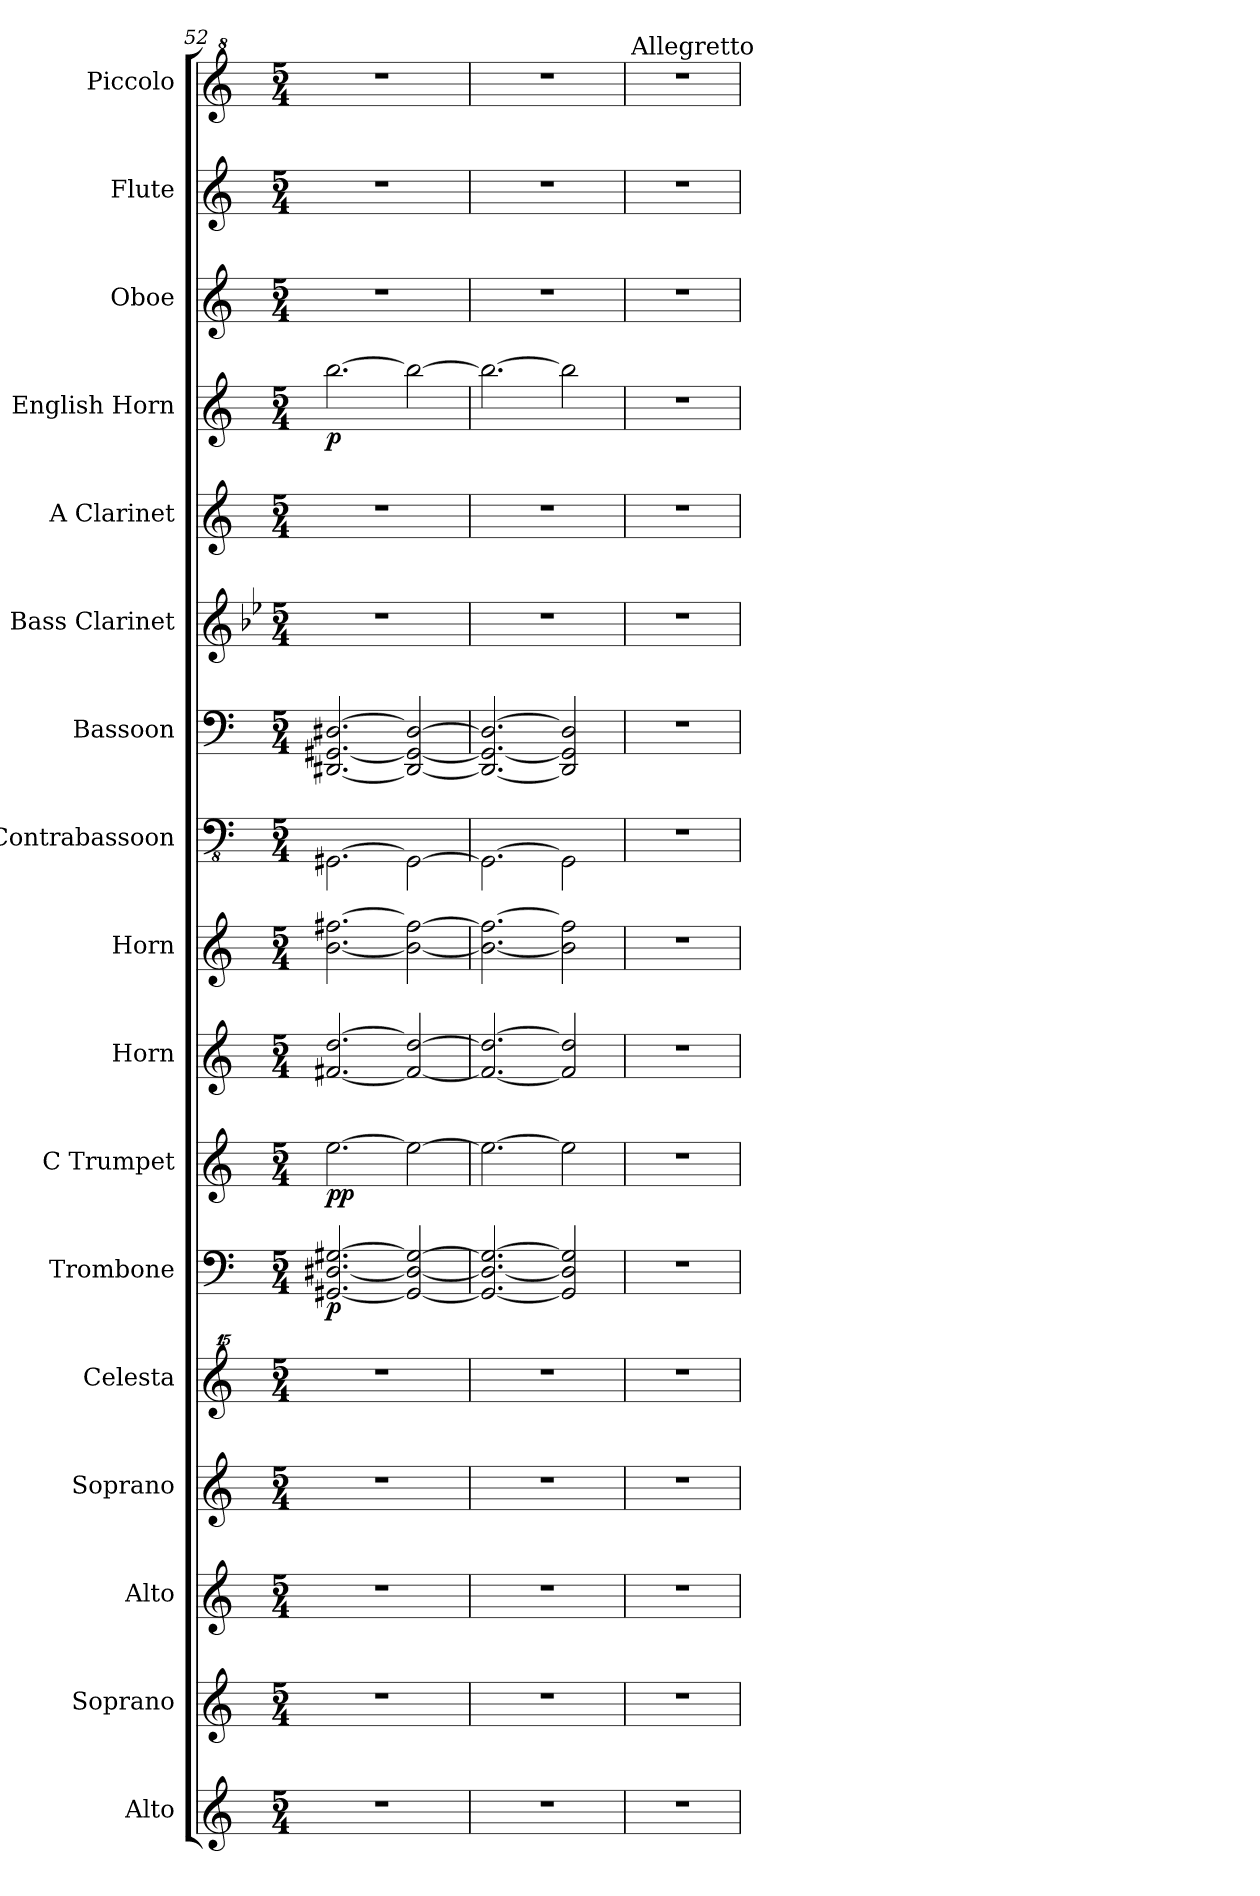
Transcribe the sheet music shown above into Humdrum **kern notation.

**kern	**kern	**kern	**kern	**kern	**kern	**dynam	**kern	**dynam	**kern	**kern	**kern	**kern	**kern	**kern	**kern	**dynam	**kern	**kern	**kern
*part17	*part16	*part15	*part14	*part13	*part12	*part12	*part11	*part11	*part10	*part9	*part8	*part7	*part6	*part5	*part4	*part4	*part3	*part2	*part1
*staff17	*staff16	*staff15	*staff14	*staff13	*staff12	*staff12	*staff11	*staff11	*staff10	*staff9	*staff8	*staff7	*staff6	*staff5	*staff4	*staff4	*staff3	*staff2	*staff1
*I"Alto	*I"Soprano	*I"Alto	*I"Soprano	*I"Celesta	*I"Trombone	*	*I"C Trumpet	*	*I"Horn	*I"Horn	*I"Contrabassoon	*I"Bassoon	*I"Bass Clarinet	*I"A Clarinet	*I"English Horn	*	*I"Oboe	*I"Flute	*I"Piccolo
*I'A.	*I'S.	*I'A.	*I'S.	*I'Cel.	*I'Trb.	*	*I'C Tpt.	*	*I'Hn.	*I'Hn.	*I'Cbsn.	*I'Bsn.	*I'B. Cl.	*I'A Cl.	*I'E. Hn.	*	*I'Ob.	*I'Fl.	*I'Picc.
!!LO:PB:g=z
*clefG2	*clefG2	*clefG2	*clefG2	*clefG^^2	*clefF4	*	*clefG2	*	*clefG2	*clefG2	*clefFv4	*clefF4	*clefG2	*clefG2	*clefG2	*	*clefG2	*clefG2	*clefG^2
*	*	*	*	*	*	*	*	*	*ITrd4c7	*ITrd4c7	*ITrd7c12	*	*ITrd8c14	*ITrd2c3	*ITrd4c7	*	*	*	*ITrd-7c-12
*k[]	*k[]	*k[]	*k[]	*k[]	*k[]	*	*k[]	*	*k[b-]	*k[b-]	*k[]	*k[]	*k[b-e-]	*k[f#c#g#]	*k[b-]	*	*k[]	*k[]	*k[]
*C:	*C:	*C:	*C:	*C:	*C:	*	*C:	*	*F:	*F:	*C:	*C:	*B-:	*A:	*F:	*	*C:	*C:	*C:
*M5/4	*M5/4	*M5/4	*M5/4	*M5/4	*M5/4	*	*M5/4	*	*M5/4	*M5/4	*M5/4	*M5/4	*M5/4	*M5/4	*M5/4	*	*M5/4	*M5/4	*M5/4
=52	=52	=52	=52	=52	=52	=52	=52	=52	=52	=52	=52	=52	=52	=52	=52	=52	=52	=52	=52
!	!	!	!	!	!	!LO:DY:b	!	!LO:DY:b	!	!	!	!	!	!	!	!LO:DY:b	!	!	!
4%5r	4%5r	4%5r	4%5r	4%5r	[2.GG#X/ [2.D#X/ [2.G#X/	p	[2.ee\	pp	[2.Bn/ [2.g/	[2.e\ [2.bn\	[2.GGGG#X\	[2.DD#X/ [2.GG#X/ [2.D#X/	4%5r	4%5r	[2.ee\	p	4%5r	4%5r	4%5r
.	.	.	.	.	2GG#/_ 2D#/_ 2G#/_	.	2ee\_	.	2B/_ 2g/_	2e\_ 2b\_	2GGGG#\_	2DD#/_ 2GG#/_ 2D#/_	.	.	2ee\_	.	.	.	.
=53	=53	=53	=53	=53	=53	=53	=53	=53	=53	=53	=53	=53	=53	=53	=53	=53	=53	=53	=53
4%5r	4%5r	4%5r	4%5r	4%5r	2.GG#/_ 2.D#/_ 2.G#/_	.	2.ee\_	.	2.B/_ 2.g/_	2.e\_ 2.b\_	2.GGGG#\_	2.DD#/_ 2.GG#/_ 2.D#/_	4%5r	4%5r	2.ee\_	.	4%5r	4%5r	4%5r
.	.	.	.	.	2GG#/] 2D#/] 2G#/]	.	2ee\]	.	2B/] 2g/]	2e\] 2b\]	2GGGG#\]	2DD#/] 2GG#/] 2D#/]	.	.	2ee\]	.	.	.	.
!!LO:PB:g=z
=54	=54	=54	=54	=54	=54	=54	=54	=54	=54	=54	=54	=54	=54	=54	=54	=54	=54	=54	=54
!!LO:REH:place=s1:a:t=V
!	!	!	!	!	!	!	!	!	!	!	!	!	!	!	!	!	!	!	!LO:TX:a:t=Allegretto
4%5r	4%5r	4%5r	4%5r	4%5r	4%5r	.	4%5r	.	4%5r	4%5r	4%5r	4%5r	4%5r	4%5r	4%5r	.	4%5r	4%5r	4%5r
=	=	=	=	=	=	=	=	=	=	=	=	=	=	=	=	=	=	=	=
*-	*-	*-	*-	*-	*-	*-	*-	*-	*-	*-	*-	*-	*-	*-	*-	*-	*-	*-	*-
